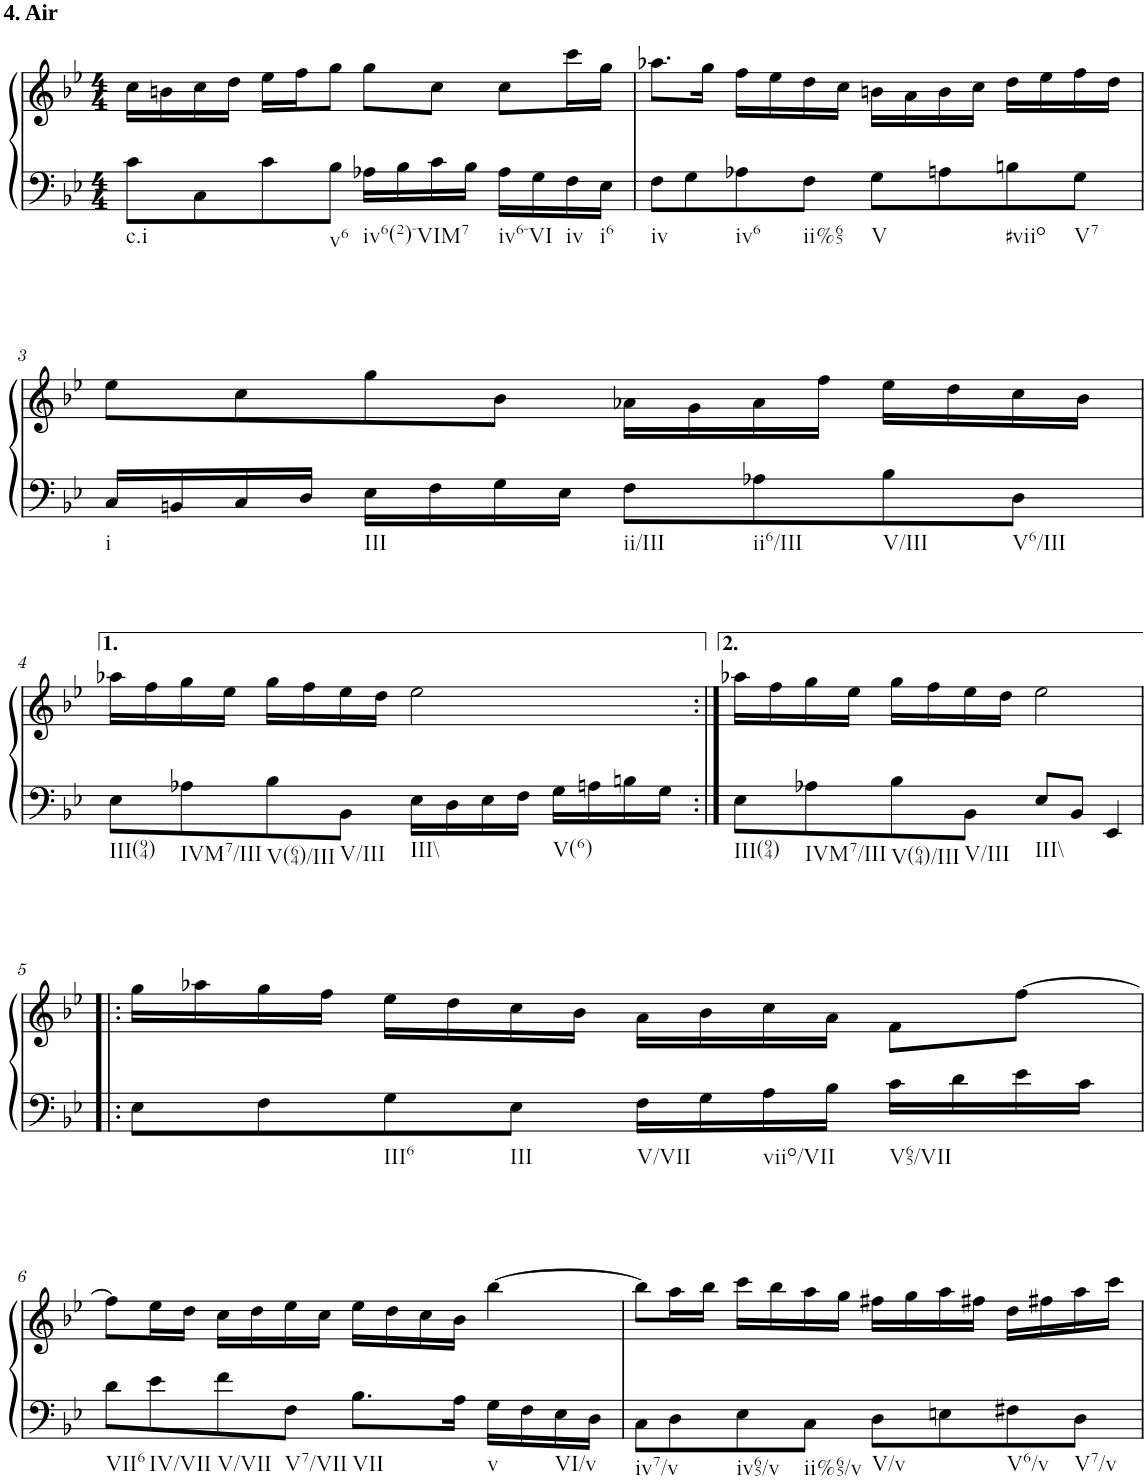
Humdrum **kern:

**kern	**kern
*part1	*part1
*staff2	*staff1
*I"unbenannt2	*
*clefF4	*clefG2
*k[b-e-]	*k[b-e-]
*M4/4	*M4/4
=1	=1
!	!LO:TX:a:B:t=4. Air
!LO:TX:b:t=c.i	!
8c\L	16cc\LL
.	16bn\
8C\	16cc\
.	16dd\JJ
8c\	16ee-\LL
.	16ff\J
!LO:TX:b:t=v6	!
8B-\J	8gg\J
!LO:TX:b:t=iv6(2)-VIM7	!
16A-X\LL	8gg\L
16B-\	.
16c\	8cc\J
16B-\JJ	.
!LO:TX:b:t=iv6-VI	!
16A-\LL	8cc\L
16G\	.
!LO:TX:b:t=iv	!
16F\	16ccc\L
!LO:TX:b:t=i6	!
16E-\JJ	16gg\JJ
=2	=2
!LO:TX:b:t=iv	!
8F\L	8.aa-X\L
8G\	.
.	16gg\Jk
!LO:TX:b:t=iv6	!
8A-X\	16ff\LL
.	16ee-\
!LO:TX:b:t=ii%65	!
8F\J	16dd\
.	16cc\JJ
!LO:TX:b:t=V	!
8G\L	16bn\LL
.	16a\
8An\	16b\
.	16cc\JJ
!LO:TX:b:t=#viio	!
8Bn\	16dd\LL
.	16ee-\
!LO:TX:b:t=V7	!
8G\J	16ff\
.	16dd\JJ
!!LO:LB:g=z
=3	=3
!LO:TX:b:t=i	!
16C/LL	8ee-\L
16BBn/	.
16C/	8cc\
16D/JJ	.
!LO:TX:b:t=III	!
16E-\LL	8gg\
16F\	.
16G\	8b-\J
16E-\JJ	.
!LO:TX:b:t=ii/III	!
8F\L	16a-X\LL
.	16g\
!LO:TX:b:t=ii6/III	!
8A-X\	16a-\
.	16ff\JJ
!LO:TX:b:t=V/III	!
8B-\	16ee-\LL
.	16dd\
!LO:TX:b:t=V6/III	!
8D\J	16cc\
.	16b-\JJ
!!LO:LB:g=z
=4	=4
!LO:TX:b:t=III(94)	!
8E-\L	16aa-X\LL
.	16ff\
!LO:TX:b:t=IVM7/III	!
8A-X\	16gg\
.	16ee-\JJ
!LO:TX:b:t=V(64)/III	!
8B-\	16gg\LL
.	16ff\
!LO:TX:b:t=V/III	!
8BB-\J	16ee-\
.	16dd\JJ
!LO:TX:b:t=III\\	!
16E-\LL	2ee-\
16D\	.
16E-\	.
16F\JJ	.
!LO:TX:b:t=V(6)	!
16G\LL	.
16An\	.
16Bn\	.
16G\JJ	.
=4X1:|!	=4X1:|!
!LO:TX:b:t=III(94)	!
8E-\L	16aa-X\LL
.	16ff\
!LO:TX:b:t=IVM7/III	!
8A-X\	16gg\
.	16ee-\JJ
!LO:TX:b:t=V(64)/III	!
8B-\	16gg\LL
.	16ff\
!LO:TX:b:t=V/III	!
8BB-\J	16ee-\
.	16dd\JJ
!LO:TX:b:t=III\\	!
8E-/L	2ee-\
8BB-/J	.
4EE-/	.
!!LO:LB:g=z
=5!|:	=5!|:
8E-\L	16gg\LL
.	16aa-X\
8F\	16gg\
.	16ff\JJ
!LO:TX:b:t=III6	!
8G\	16ee-\LL
.	16dd\
!LO:TX:b:t=III	!
8E-\J	16cc\
.	16b-\JJ
!LO:TX:b:t=V/VII	!
16F\LL	16a\LL
16G\	16b-\
!LO:TX:b:t=viio/VII	!
16A\	16cc\
16B-\JJ	16a\JJ
!LO:TX:b:t=V65/VII	!
16c\LL	8f\L
16d\	.
16e-\	[8ff\J
16c\JJ	.
!!LO:LB:g=z
=6	=6
!LO:TX:b:t=VII6	!
8d\L	8ff\L]
!LO:TX:b:t=IV/VII	!
8e-\	16ee-\L
.	16dd\JJ
!LO:TX:b:t=V/VII	!
8f\	16cc\LL
.	16dd\
!LO:TX:b:t=V7/VII	!
8F\J	16ee-\
.	16cc\JJ
!LO:TX:b:t=VII	!
8.B-\L	16ee-\LL
.	16dd\
.	16cc\
16A\Jk	16b-\JJ
!LO:TX:b:t=v	!
16G\LL	[4bb-\
16F\	.
!LO:TX:b:t=VI/v	!
16E-\	.
16D\JJ	.
=7	=7
!LO:TX:b:t=iv7/v	!
8C\L	8bb-\L]
8D\	16aa\L
.	16bb-\JJ
!LO:TX:b:t=iv65/v	!
8E-\	16ccc\LL
.	16bb-\
!LO:TX:b:t=ii%65/v	!
8C\J	16aa\
.	16gg\JJ
!LO:TX:b:t=V/v	!
8D\L	16ff#X\LL
.	16gg\
8En\	16aa\
.	16ff#X\JJ
!LO:TX:b:t=V6/v	!
8F#X\	16dd\LL
.	16ff#X\
!LO:TX:b:t=V7/v	!
8D\J	16aa\
.	16ccc\JJ
=	=
*-	*-
